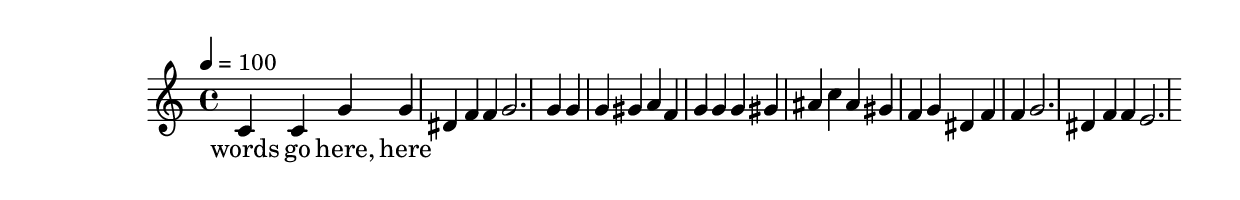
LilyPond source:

\version "2.18.2"
\language "english"

% 1 1 5 5 2# 4# 4# 5#

\header {
  title = ""
}

global = {
  \time 4/4
  \key c \major
  \tempo 4=100
}

melody = \relative c' {
  \global
  c4 c g' g ds f f g2.
  
  g4 g
  g gs a f g
  
  g g gs as c as gs f g
  ds f f g2.
  
  ds4 f f e2.
  
}

words = \lyricmode {
  words go here, here
}

\score {
  <<
    \new Staff \with{midiInstrument=violin} { \melody }
    \addlyrics { \words }
  >>
  \layout { }
  \midi { }
}

